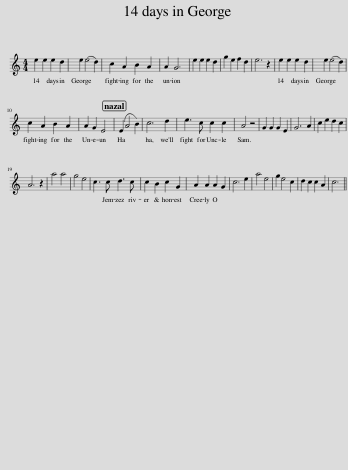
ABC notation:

X:1
L:1/8
M:4/4
I:linebreak $
K:C
V:1 treble
V:1
 e2 e2 e2 d2 | e2 (e4 d2) | c2 A2 B2 A2 | A2 G6 | e2 e2 e2 d2 | %5
 g2 e2 f2 d2 | e6 z2 | e2 e2 e2 d2 | e2 (e4 d2) |$ c2 A2 B2 A2 | %10
 A2 G2 E4 | (E2 A4 B2) | c6 d2 | e3 c c2 c2 | A4 z4 | %15
 G2 G2 G2 E2 | G6 A2 | c2 e2 d2 c2 |$ A6 z2 | a4 a4 | %20
 g4 e4 | c3 c d3 c | c2 B2 c2 G2 | A2 A2 A2 G2 | c6 e2 | %25
 a4 e4 | g2 e4 c2 | d2 c2 c2 A2 | c6 || %29
